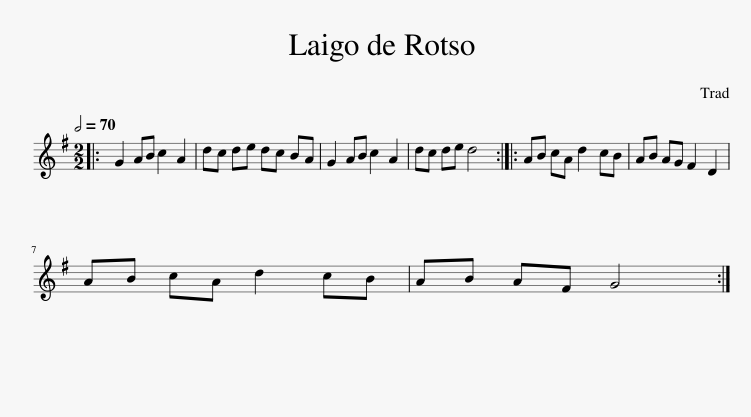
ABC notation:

X:1
L:1/8
Q:1/2=70
M:2/2
I:linebreak $
K:G
V:1 treble
V:1
|: G2 AB c2 A2 | dc de dc BA | G2 AB c2 A2 | dc de d4 :: AB cA d2 cB | %5
 AB AG F2 D2 |$ AB cA d2 cB | AB AF G4 :| %8
